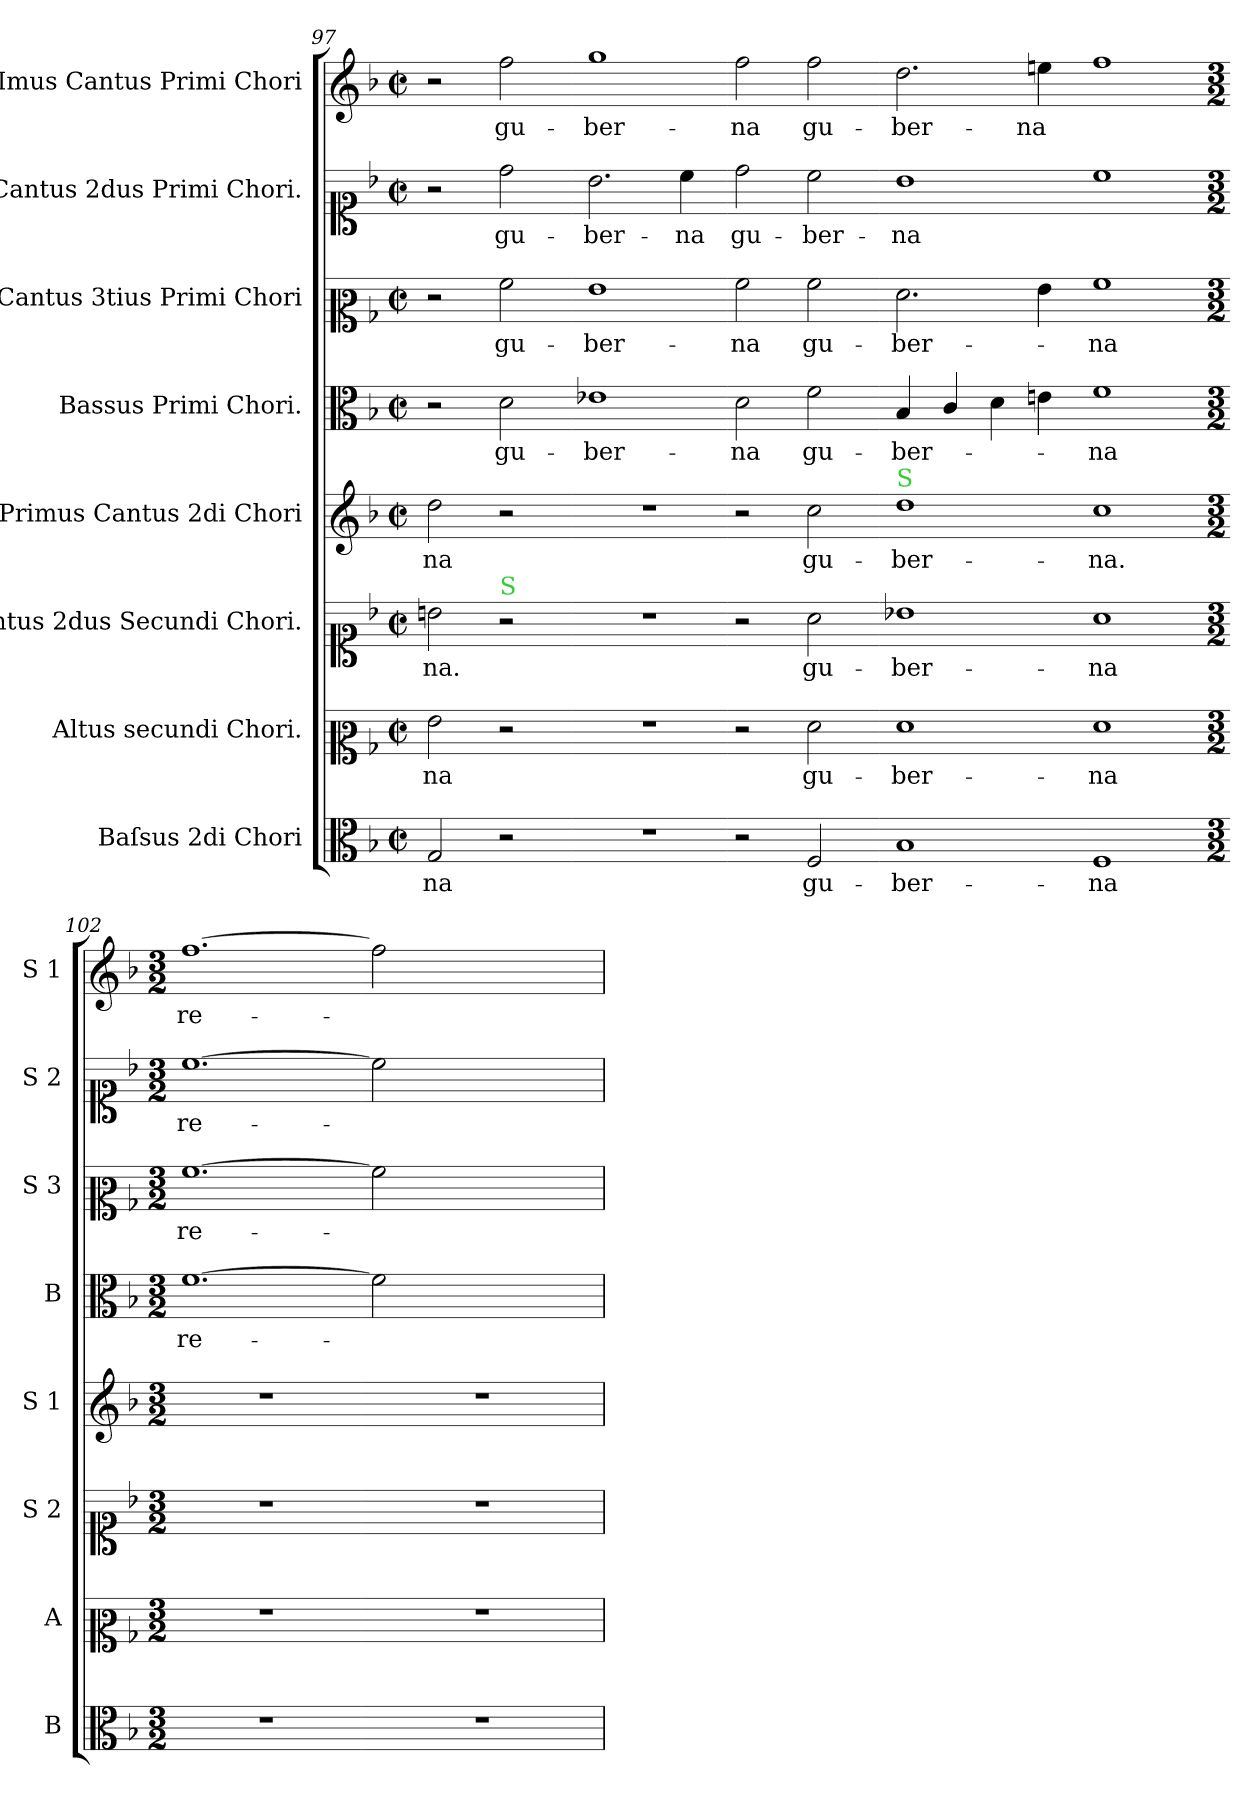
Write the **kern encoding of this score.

**kern	**text	**kern	**text	**kern	**text	**kern	**text	**kern	**text	**kern	**text	**kern	**text	**kern	**text
*part8	*part8	*part7	*part7	*part6	*part6	*part5	*part5	*part4	*part4	*part3	*part3	*part2	*part2	*part1	*part1
*staff8	*staff8	*staff7	*staff7	*staff6	*staff6	*staff5	*staff5	*staff4	*staff4	*staff3	*staff3	*staff2	*staff2	*staff1	*staff1
*I"Baſsus 2di Chori	*	*I"Altus secundi Chori.	*	*I"Cantus 2dus Secundi Chori.	*	*I"Primus Cantus 2di Chori	*	*I"Bassus Primi Chori.	*	*I"Cantus 3tius Primi Chori	*	*I"Cantus 2dus Primi Chori.	*	*I"Imus Cantus Primi Chori	*
*I'B	*	*I'A	*	*I'S 2	*	*I'S 1	*	*I'B	*	*I'S 3	*	*I'S 2	*	*I'S 1	*
*clefC3	*	*clefC2	*	*clefC1	*	*clefG2	*	*clefC3	*	*clefC2	*	*clefC1	*	*clefG2	*
*k[b-]	*	*k[b-]	*	*k[b-]	*	*k[b-]	*	*k[b-]	*	*k[b-]	*	*k[b-]	*	*k[b-]	*
*F:	*	*F:	*	*F:	*	*F:	*	*F:	*	*F:	*	*F:	*	*F:	*
*M2/2	*	*M2/2	*	*M2/2	*	*M2/2	*	*M2/2	*	*M2/2	*	*M2/2	*	*M2/2	*
*met(c|)	*	*met(c|)	*	*met(c|)	*	*met(c|)	*	*met(c|)	*	*met(c|)	*	*met(c|)	*	*met(c|)	*
=97	=97	=97	=97	=97	=97	=97	=97	=97	=97	=97	=97	=97	=97	=97	=97
2G/	-na	2g\	-na	2b\	-na.	2dd\	-na	2r	.	2r	.	2r	.	2r	.
!	!	!	!	!LO:TX:a:color=limegreen:t=S	!	!	!	!	!	!	!	!	!	!	!
2r	.	2r	.	2r	.	2r	.	2d\	gu-	2a\	gu-	2dd\	gu-	2ff\	gu-
=98-	=98-	=98-	=98-	=98-	=98-	=98-	=98-	=98-	=98-	=98-	=98-	=98-	=98-	=98-	=98-
1r	.	1r	.	1r	.	1r	.	1e-X	-ber-	1g	-ber-	2.b-\	-ber-	1gg	-ber-
.	.	.	.	.	.	.	.	.	.	.	.	4cc\	-na	.	.
=99-	=99-	=99-	=99-	=99-	=99-	=99-	=99-	=99-	=99-	=99-	=99-	=99-	=99-	=99-	=99-
2r	.	2r	.	2r	.	2r	.	2d\	-na	2a\	-na	2dd\	gu-	2ff\	-na
2F/	gu-	2f\	gu-	2a\	gu-	2cc\	gu-	2f\	gu-	2a\	gu-	2cc\	-ber-	2ff\	gu-
=100-	=100-	=100-	=100-	=100-	=100-	=100-	=100-	=100-	=100-	=100-	=100-	=100-	=100-	=100-	=100-
!	!	!	!	!	!	!LO:TX:a:color=limegreen:t=S	!	!	!	!	!	!	!	!	!
1B-	-ber-	1f	-ber-	1b-X	-ber-	1dd	-ber-	4B-/	-ber-	2.f\	-ber-	1b-	-na	2.dd\	-ber-
.	.	.	.	.	.	.	.	4c/	.	.	.	.	.	.	.
.	.	.	.	.	.	.	.	4d\	.	.	.	.	.	.	.
.	.	.	.	.	.	.	.	4en\	.	4g\	.	.	.	4een\	-na
=101-	=101-	=101-	=101-	=101-	=101-	=101-	=101-	=101-	=101-	=101-	=101-	=101-	=101-	=101-	=101-
1F	-na	1f	-na	1a	-na	1cc	-na.	1f	-na	1a	-na	1cc	.	1ff	.
=102-	=102-	=102-	=102-	=102-	=102-	=102-	=102-	=102-	=102-	=102-	=102-	=102-	=102-	=102-	=102-
*M3/2	*	*M3/2	*	*M3/2	*	*M3/2	*	*M3/2	*	*M3/2	*	*M3/2	*	*M3/2	*
1.r	.	1.r	.	1.r	.	1.r	.	[1.f	re-	[1.a	re-	[1.cc	re-	[1.ff	re-
=103-	=103-	=103-	=103-	=103-	=103-	=103-	=103-	=103-	=103-	=103-	=103-	=103-	=103-	=103-	=103-
1.r	.	1.r	.	1.r	.	1.r	.	2f]	.	2a]	.	2cc]	.	2ff]	.
.	.	.	.	.	.	.	.	1ryy	.	1ryy	.	1ryy	.	1ryy	.
=	=	=	=	=	=	=	=	=	=	=	=	=	=	=	=
*-	*-	*-	*-	*-	*-	*-	*-	*-	*-	*-	*-	*-	*-	*-	*-
